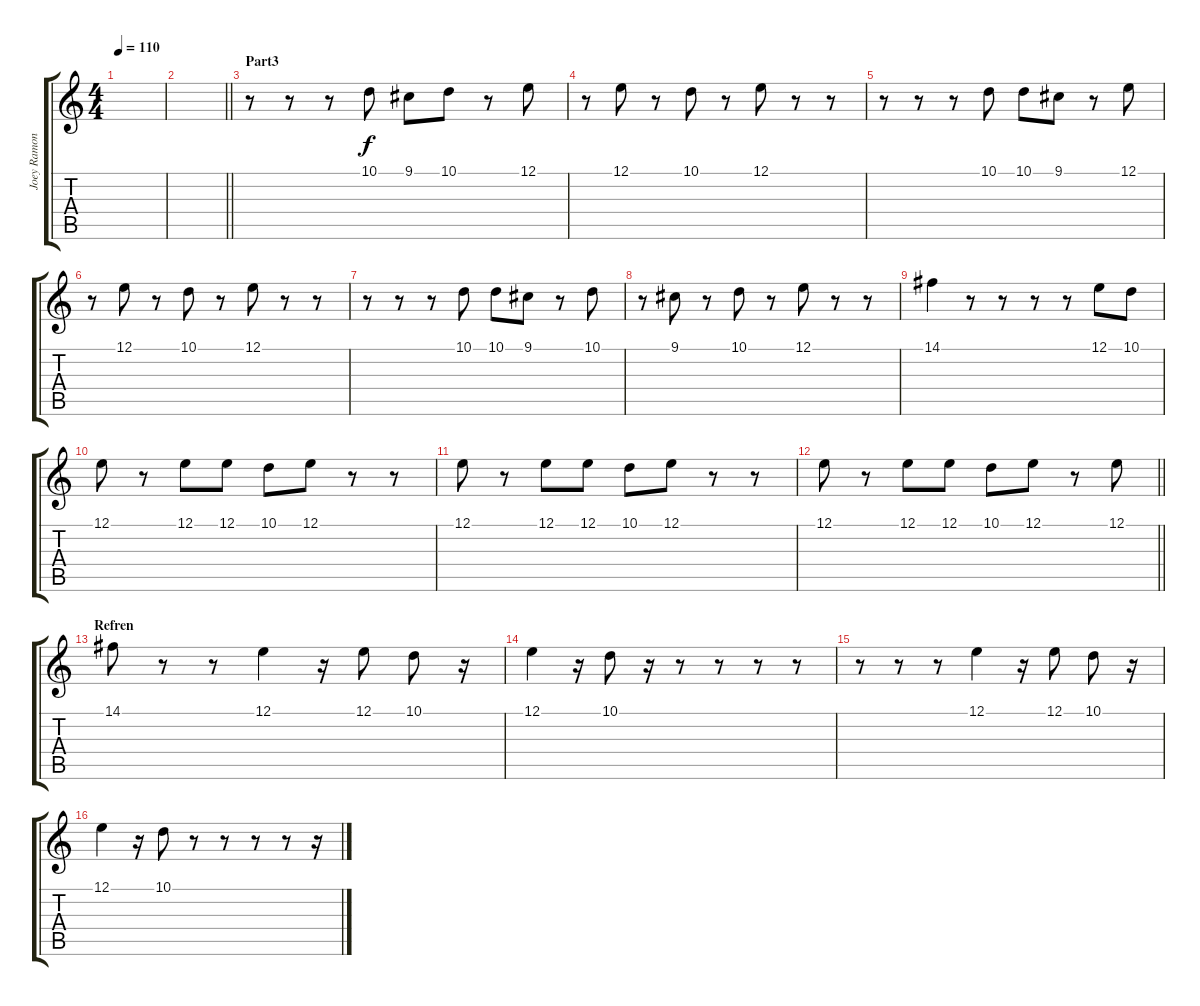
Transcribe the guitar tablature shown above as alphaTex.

\track ("Joey Ramone-Vocals" "Joey Ramon") {instrument altosax}
\staff {score tabs}
\tuning (E4 B3 G3 D3 A2 E2) {hide}
\ts (4 4)
\tempo 110
\clef g2
\ks c
|
\barLineRight lightlight
|
\section ("" "Part3")
r.8 r.8 r.8 10.1.8 9.1.8 10.1.8 r.8 12.1.8 |
r.8 12.1.8 r.8 10.1.8 r.8 12.1.8 r.8 r.8 |
r.8 r.8 r.8 10.1.8 10.1.8 9.1.8 r.8 12.1.8 |
r.8 12.1.8 r.8 10.1.8 r.8 12.1.8 r.8 r.8 |
r.8 r.8 r.8 10.1.8 10.1.8 9.1.8 r.8 10.1.8 |
r.8 9.1.8 r.8 10.1.8 r.8 12.1.8 r.8 r.8 |
14.1.4 r.8 r.8 r.8 r.8 12.1.8 10.1.8 |
12.1.8 r.8 12.1.8 12.1.8 10.1.8 12.1.8 r.8 r.8 |
12.1.8 r.8 12.1.8 12.1.8 10.1.8 12.1.8 r.8 r.8 |
\barLineRight lightlight
12.1.8 r.8 12.1.8 12.1.8 10.1.8 12.1.8 r.8 12.1.8 |
\section ("" "Refren")
14.1.8 r.8 r.8 12.1.4 r.16 12.1.8 10.1.8 r.16 |
12.1.4 r.16 10.1.8 r.16 r.8 r.8 r.8 r.8 |
r.8 r.8 r.8 12.1.4 r.16 12.1.8 10.1.8 r.16 |
12.1.4 r.16 10.1.8 r.8 r.8 r.8 r.8 r.16
